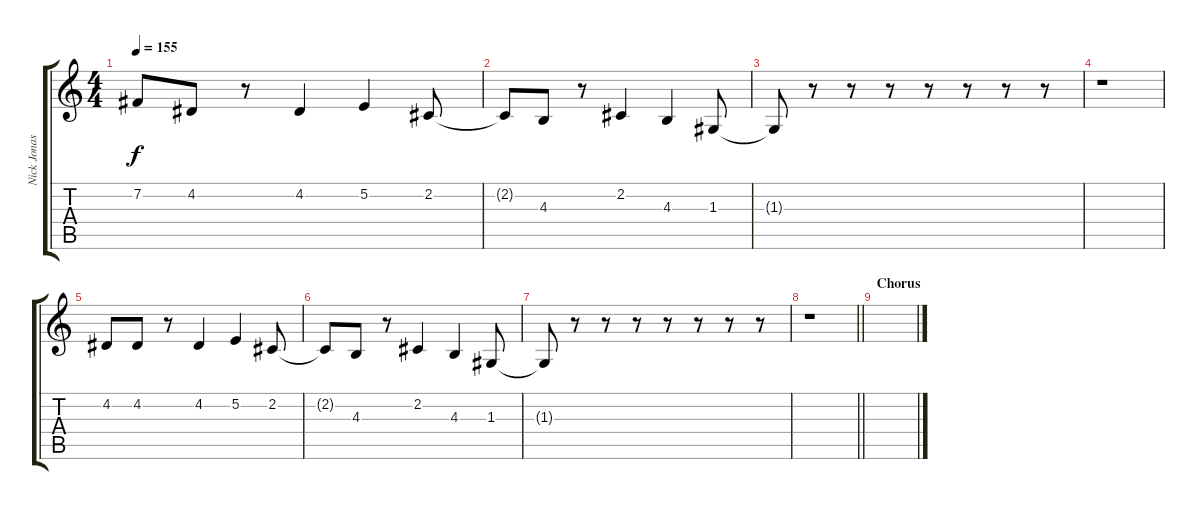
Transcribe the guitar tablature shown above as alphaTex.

\track ("Nick Jonas - Vocals" "Nick Jonas") {instrument lead2sawtooth}
\staff {score tabs}
\tuning (E4 B3 G3 D3 A2 E2) {hide}
\ts (4 4)
\tempo 155
\clef g2
\ks c
7.2.8{dy f} 4.2.8 r.8 4.2.4 5.2.4 2.2.8 |
2.2{t}.8 4.3.8 r.8 2.2.4 4.3.4 1.3.8 |
1.3{t}.8 r.8 r.8 r.8 r.8 r.8 r.8 r.8 |
r.1 |
4.2.8 4.2.8 r.8 4.2.4 5.2.4 2.2.8 |
2.2{t}.8 4.3.8 r.8 2.2.4 4.3.4 1.3.8 |
1.3{t}.8 r.8 r.8 r.8 r.8 r.8 r.8 r.8 |
\barLineRight lightlight
r.1 |
\section ("" "Chorus")
